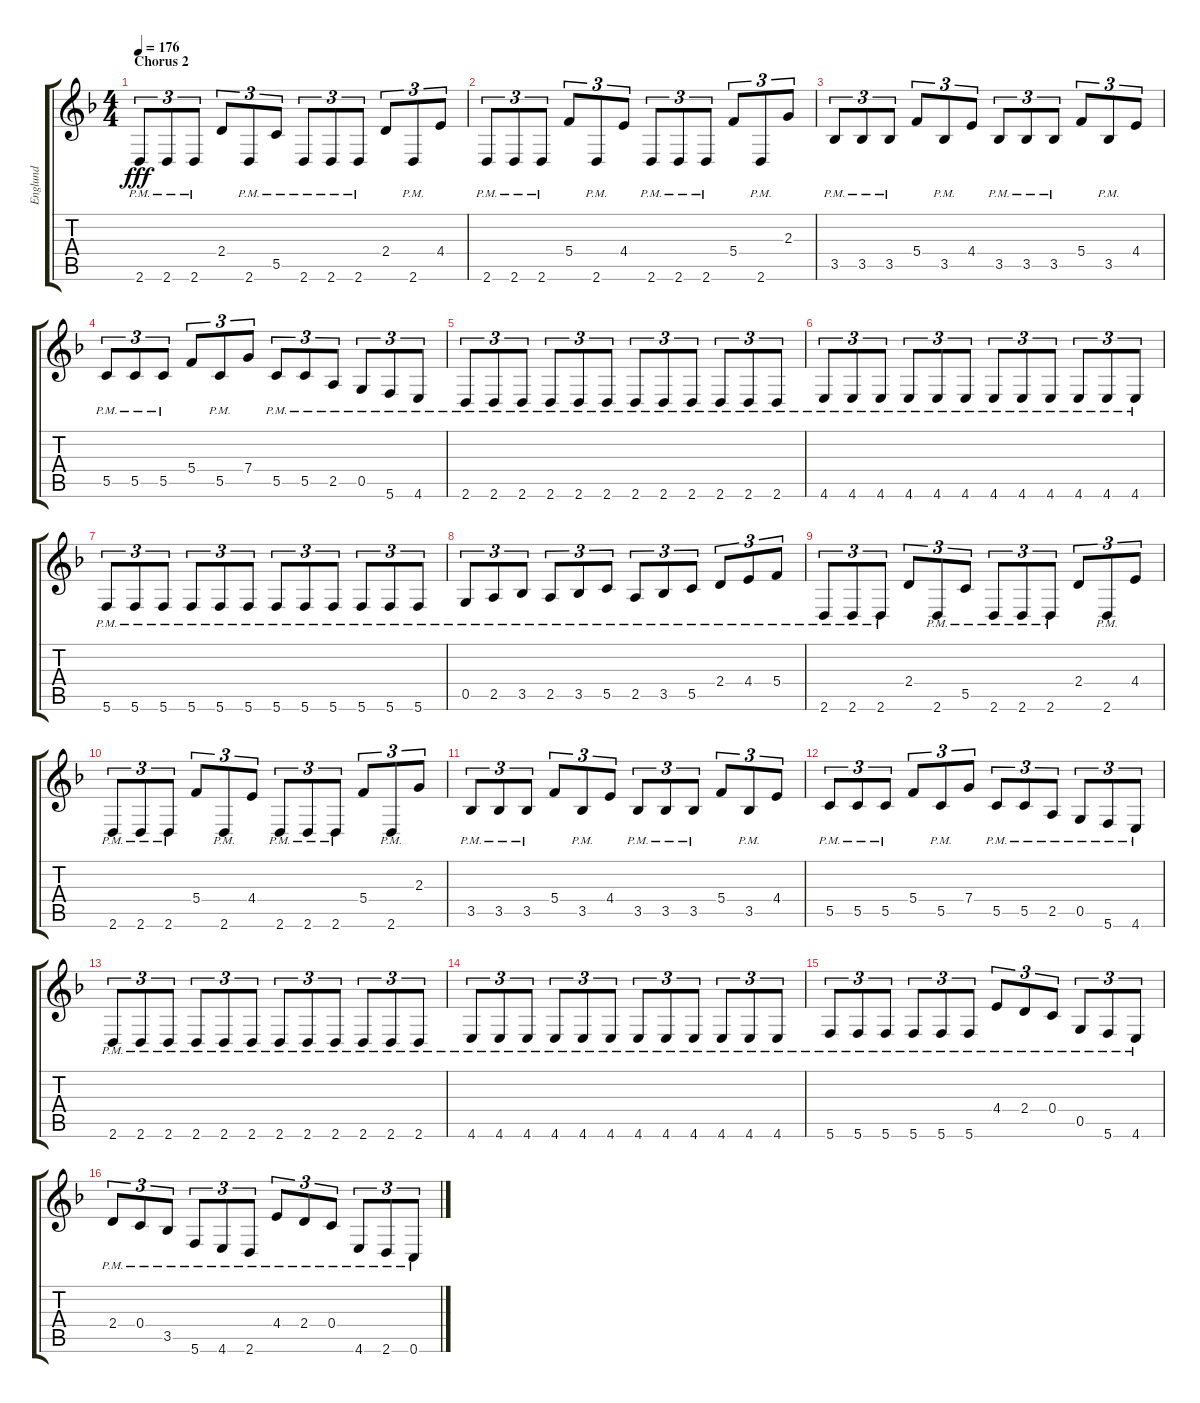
\track ("Englund" "Englund") {instrument distortionguitar}
\staff {score tabs}
\tuning (D4 A3 F3 C3 G2 C2) {hide}
\ts (4 4)
\section ("" "Chorus 2")
\tempo 176
\clef g2
\ks f
2.6{pm}.8{tu (3 2) dy fff} 2.6{pm}.8{tu (3 2)} 2.6{pm}.8{tu (3 2)} 2.4.8{tu (3 2)} 2.6{pm}.8{tu (3 2)} 5.5{pm}.8{tu (3 2)} 2.6{pm}.8{tu (3 2)} 2.6{pm}.8{tu (3 2)} 2.6{pm}.8{tu (3 2)} 2.4.8{tu (3 2)} 2.6{pm}.8{tu (3 2)} 4.4.8{tu (3 2)} |
2.6{pm}.8{tu (3 2)} 2.6{pm}.8{tu (3 2)} 2.6{pm}.8{tu (3 2)} 5.4.8{tu (3 2)} 2.6{pm}.8{tu (3 2)} 4.4.8{tu (3 2)} 2.6{pm}.8{tu (3 2)} 2.6{pm}.8{tu (3 2)} 2.6{pm}.8{tu (3 2)} 5.4.8{tu (3 2)} 2.6{pm}.8{tu (3 2)} 2.3.8{tu (3 2)} |
3.5{pm}.8{tu (3 2)} 3.5{pm}.8{tu (3 2)} 3.5{pm}.8{tu (3 2)} 5.4.8{tu (3 2)} 3.5{pm}.8{tu (3 2)} 4.4.8{tu (3 2)} 3.5{pm}.8{tu (3 2)} 3.5{pm}.8{tu (3 2)} 3.5{pm}.8{tu (3 2)} 5.4.8{tu (3 2)} 3.5{pm}.8{tu (3 2)} 4.4.8{tu (3 2)} |
5.5{pm}.8{tu (3 2)} 5.5{pm}.8{tu (3 2)} 5.5{pm}.8{tu (3 2)} 5.4.8{tu (3 2)} 5.5{pm}.8{tu (3 2)} 7.4.8{tu (3 2)} 5.5{pm}.8{tu (3 2)} 5.5{pm}.8{tu (3 2)} 2.5{pm}.8{tu (3 2)} 0.5{pm}.8{tu (3 2)} 5.6{pm}.8{tu (3 2)} 4.6{pm}.8{tu (3 2)} |
2.6{pm}.8{tu (3 2)} 2.6{pm}.8{tu (3 2)} 2.6{pm}.8{tu (3 2)} 2.6{pm}.8{tu (3 2)} 2.6{pm}.8{tu (3 2)} 2.6{pm}.8{tu (3 2)} 2.6{pm}.8{tu (3 2)} 2.6{pm}.8{tu (3 2)} 2.6{pm}.8{tu (3 2)} 2.6{pm}.8{tu (3 2)} 2.6{pm}.8{tu (3 2)} 2.6{pm}.8{tu (3 2)} |
4.6{pm}.8{tu (3 2)} 4.6{pm}.8{tu (3 2)} 4.6{pm}.8{tu (3 2)} 4.6{pm}.8{tu (3 2)} 4.6{pm}.8{tu (3 2)} 4.6{pm}.8{tu (3 2)} 4.6{pm}.8{tu (3 2)} 4.6{pm}.8{tu (3 2)} 4.6{pm}.8{tu (3 2)} 4.6{pm}.8{tu (3 2)} 4.6{pm}.8{tu (3 2)} 4.6{pm}.8{tu (3 2)} |
5.6{pm}.8{tu (3 2)} 5.6{pm}.8{tu (3 2)} 5.6{pm}.8{tu (3 2)} 5.6{pm}.8{tu (3 2)} 5.6{pm}.8{tu (3 2)} 5.6{pm}.8{tu (3 2)} 5.6{pm}.8{tu (3 2)} 5.6{pm}.8{tu (3 2)} 5.6{pm}.8{tu (3 2)} 5.6{pm}.8{tu (3 2)} 5.6{pm}.8{tu (3 2)} 5.6{pm}.8{tu (3 2)} |
0.5{pm}.8{tu (3 2)} 2.5{pm}.8{tu (3 2)} 3.5{pm}.8{tu (3 2)} 2.5{pm}.8{tu (3 2)} 3.5{pm}.8{tu (3 2)} 5.5{pm}.8{tu (3 2)} 2.5{pm}.8{tu (3 2)} 3.5{pm}.8{tu (3 2)} 5.5{pm}.8{tu (3 2)} 2.4{pm}.8{tu (3 2)} 4.4{pm}.8{tu (3 2)} 5.4{pm}.8{tu (3 2)} |
2.6{pm}.8{tu (3 2)} 2.6{pm}.8{tu (3 2)} 2.6{pm}.8{tu (3 2)} 2.4.8{tu (3 2)} 2.6{pm}.8{tu (3 2)} 5.5{pm}.8{tu (3 2)} 2.6{pm}.8{tu (3 2)} 2.6{pm}.8{tu (3 2)} 2.6{pm}.8{tu (3 2)} 2.4.8{tu (3 2)} 2.6{pm}.8{tu (3 2)} 4.4.8{tu (3 2)} |
2.6{pm}.8{tu (3 2)} 2.6{pm}.8{tu (3 2)} 2.6{pm}.8{tu (3 2)} 5.4.8{tu (3 2)} 2.6{pm}.8{tu (3 2)} 4.4.8{tu (3 2)} 2.6{pm}.8{tu (3 2)} 2.6{pm}.8{tu (3 2)} 2.6{pm}.8{tu (3 2)} 5.4.8{tu (3 2)} 2.6{pm}.8{tu (3 2)} 2.3.8{tu (3 2)} |
3.5{pm}.8{tu (3 2)} 3.5{pm}.8{tu (3 2)} 3.5{pm}.8{tu (3 2)} 5.4.8{tu (3 2)} 3.5{pm}.8{tu (3 2)} 4.4.8{tu (3 2)} 3.5{pm}.8{tu (3 2)} 3.5{pm}.8{tu (3 2)} 3.5{pm}.8{tu (3 2)} 5.4.8{tu (3 2)} 3.5{pm}.8{tu (3 2)} 4.4.8{tu (3 2)} |
5.5{pm}.8{tu (3 2)} 5.5{pm}.8{tu (3 2)} 5.5{pm}.8{tu (3 2)} 5.4.8{tu (3 2)} 5.5{pm}.8{tu (3 2)} 7.4.8{tu (3 2)} 5.5{pm}.8{tu (3 2)} 5.5{pm}.8{tu (3 2)} 2.5{pm}.8{tu (3 2)} 0.5{pm}.8{tu (3 2)} 5.6{pm}.8{tu (3 2)} 4.6{pm}.8{tu (3 2)} |
2.6{pm}.8{tu (3 2)} 2.6{pm}.8{tu (3 2)} 2.6{pm}.8{tu (3 2)} 2.6{pm}.8{tu (3 2)} 2.6{pm}.8{tu (3 2)} 2.6{pm}.8{tu (3 2)} 2.6{pm}.8{tu (3 2)} 2.6{pm}.8{tu (3 2)} 2.6{pm}.8{tu (3 2)} 2.6{pm}.8{tu (3 2)} 2.6{pm}.8{tu (3 2)} 2.6{pm}.8{tu (3 2)} |
4.6{pm}.8{tu (3 2)} 4.6{pm}.8{tu (3 2)} 4.6{pm}.8{tu (3 2)} 4.6{pm}.8{tu (3 2)} 4.6{pm}.8{tu (3 2)} 4.6{pm}.8{tu (3 2)} 4.6{pm}.8{tu (3 2)} 4.6{pm}.8{tu (3 2)} 4.6{pm}.8{tu (3 2)} 4.6{pm}.8{tu (3 2)} 4.6{pm}.8{tu (3 2)} 4.6{pm}.8{tu (3 2)} |
5.6{pm}.8{tu (3 2)} 5.6{pm}.8{tu (3 2)} 5.6{pm}.8{tu (3 2)} 5.6{pm}.8{tu (3 2)} 5.6{pm}.8{tu (3 2)} 5.6{pm}.8{tu (3 2)} 4.4{pm}.8{tu (3 2)} 2.4{pm}.8{tu (3 2)} 0.4{pm}.8{tu (3 2)} 0.5{pm}.8{tu (3 2)} 5.6{pm}.8{tu (3 2)} 4.6{pm}.8{tu (3 2)} |
2.4{pm}.8{tu (3 2)} 0.4{pm}.8{tu (3 2)} 3.5{pm}.8{tu (3 2)} 5.6{pm}.8{tu (3 2)} 4.6{pm}.8{tu (3 2)} 2.6{pm}.8{tu (3 2)} 4.4{pm}.8{tu (3 2)} 2.4{pm}.8{tu (3 2)} 0.4{pm}.8{tu (3 2)} 4.6{pm}.8{tu (3 2)} 2.6{pm}.8{tu (3 2)} 0.6{pm}.8{tu (3 2)}
